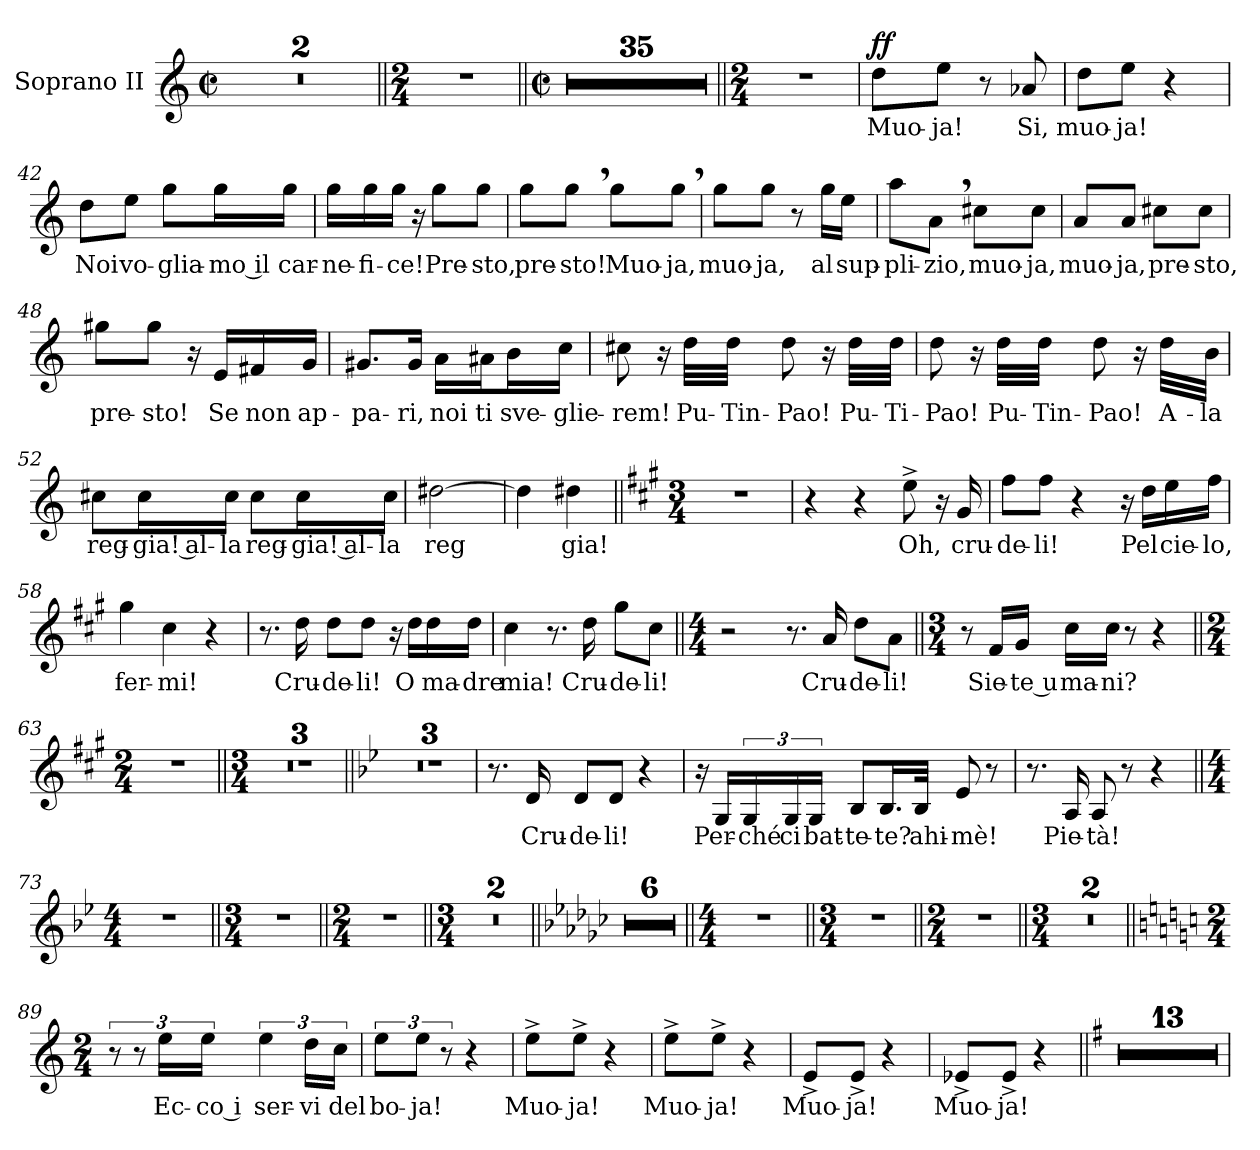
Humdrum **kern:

**kern	**text	**dynam
*part1	*part1	*part1
*staff1	*staff1	*staff1
*I"Soprano II	*	*
*I'S. II	*	*
*clefG2	*	*
*k[]	*	*
*M2/2	*	*
*met(c|)	*	*
=1	=1	=1
1r	.	.
=2	=2	=2
1r	.	.
=3||	=3||	=3||
*M2/4	*	*
2r	.	.
!!LO:LB:g=z
=4||	=4||	=4||
*M2/2	*	*
*met(c|)	*	*
1r	.	.
=5	=5	=5
1r	.	.
=6	=6	=6
1r	.	.
!!LO:LB:g=z
=7	=7	=7
1r	.	.
=8	=8	=8
1r	.	.
=9	=9	=9
1r	.	.
=10	=10	=10
1r	.	.
!!LO:PB:g=z
=11	=11	=11
1r	.	.
=12	=12	=12
1r	.	.
=13	=13	=13
1r	.	.
=14	=14	=14
1r	.	.
!!LO:LB:g=z
=15	=15	=15
1r	.	.
=16	=16	=16
1r	.	.
=17	=17	=17
1r	.	.
=18	=18	=18
1r	.	.
!!LO:LB:g=z
=19	=19	=19
1r	.	.
=20	=20	=20
1r	.	.
=21	=21	=21
1r	.	.
!!LO:PB:g=z
=22	=22	=22
1r	.	.
=23	=23	=23
1r	.	.
=24	=24	=24
1r	.	.
!!LO:LB:g=z
=25	=25	=25
1r	.	.
=26	=26	=26
1r	.	.
=27	=27	=27
1r	.	.
!!LO:LB:g=z
=28	=28	=28
1r	.	.
=29	=29	=29
1r	.	.
=30	=30	=30
1r	.	.
=31	=31	=31
1r	.	.
=32	=32	=32
1r	.	.
!!LO:LB:g=z
=33	=33	=33
1r	.	.
=34	=34	=34
1r	.	.
=35	=35	=35
1r	.	.
=36	=36	=36
1r	.	.
!!LO:PB:g=z
=37	=37	=37
1r	.	.
=38	=38	=38
1r	.	.
=39||	=39||	=39||
*M2/4	*	*
2r	.	.
!!LO:LB:g=z
=40	=40	=40
!	!LO:LY:b	!LO:DY:a
8dd\L	Muo-	ff
!	!LO:LY:b	!
8ee\J	-ja!	.
8r	.	.
!	!LO:LY:b	!
8a-X/	Si,	.
=41	=41	=41
!	!LO:LY:b	!
8dd\L	muo-	.
!	!LO:LY:b	!
8ee\J	-ja!	.
4r	.	.
=42	=42	=42
!	!LO:LY:b	!
8dd\L	Noi	.
!	!LO:LY:b	!
8ee\J	vo-	.
!	!LO:LY:b	!
8gg\L	-glia-	.
!	!LO:LY:b	!
16gg\L	-mo il	.
!	!LO:LY:b	!
16gg\JJ	car-	.
=43	=43	=43
!	!LO:LY:b	!
16gg\LL	-ne-	.
!	!LO:LY:b	!
16gg\	-fi-	.
!	!LO:LY:b	!
16gg\JJ	-ce!	.
16r	.	.
!	!LO:LY:b	!
8gg\L	Pre-	.
!	!LO:LY:b	!
8gg\J	-sto,	.
!!LO:PB:g=z
=44	=44	=44
!	!LO:LY:b	!
8gg\L	pre-	.
!	!LO:LY:b	!
8gg,\J	-sto!	.
!	!LO:LY:b	!
8gg\L	Muo-	.
!	!LO:LY:b	!
8gg,\J	-ja,	.
=45	=45	=45
!	!LO:LY:b	!
8gg\L	muo-	.
!	!LO:LY:b	!
8gg\J	-ja,	.
8r	.	.
!	!LO:LY:b	!
16gg\LL	al	.
!	!LO:LY:b	!
16ee\JJ	sup-	.
=46	=46	=46
!	!LO:LY:b	!
8aa\L	-pli-	.
!	!LO:LY:b	!
8a,\J	-zio,	.
!	!LO:LY:b	!
8cc#X\L	muo-	.
!	!LO:LY:b	!
8cc#\J	-ja,	.
!!LO:PB:g=z
=47	=47	=47
!	!LO:LY:b	!
8a/L	muo-	.
!	!LO:LY:b	!
8a/J	-ja,	.
!	!LO:LY:b	!
8cc#X\L	pre-	.
!	!LO:LY:b	!
8cc#\J	-sto,	.
=48	=48	=48
!	!LO:LY:b	!
8gg#X\L	pre-	.
!	!LO:LY:b	!
8gg#\J	-sto!	.
16r	.	.
!	!LO:LY:b	!
16e/LL	Se	.
!	!LO:LY:b	!
16f#X/	non	.
!	!LO:LY:b	!
16g/JJ	ap-	.
=49	=49	=49
!	!LO:LY:b	!
8.g#X/L	-pa-	.
!	!LO:LY:b	!
16g#/Jk	-ri,	.
!	!LO:LY:b	!
16a\LL	noi	.
!	!LO:LY:b	!
16a#X\J	ti	.
!	!LO:LY:b	!
16b\L	sve-	.
!	!LO:LY:b	!
16cc\JJ	-glie-	.
!!LO:PB:g=z
=50	=50	=50
!	!LO:LY:b	!
8cc#X\	-rem!	.
16r	.	.
!	!LO:LY:b	!
32dd\LLL	Pu-	.
!	!LO:LY:b	!
32dd\JJJ	-Tin-	.
!	!LO:LY:b	!
8dd\	-Pao!	.
16r	.	.
!	!LO:LY:b	!
32dd\LLL	Pu-	.
!	!LO:LY:b	!
32dd\JJJ	-Ti-	.
=51	=51	=51
!	!LO:LY:b	!
8dd\	-Pao!	.
16r	.	.
!	!LO:LY:b	!
32dd\LLL	Pu-	.
!	!LO:LY:b	!
32dd\JJJ	-Tin-	.
!	!LO:LY:b	!
8dd\	-Pao!	.
16r	.	.
!	!LO:LY:b	!
32dd\LLL	A-	.
!	!LO:LY:b	!
32b\JJJ	-la	.
=52	=52	=52
!	!LO:LY:b	!
8cc#X\L	reg-	.
!	!LO:LY:b	!
16cc#\L	-gia! al-	.
!	!LO:LY:b	!
16cc#\JJ	-la	.
!	!LO:LY:b	!
8cc#\L	reg-	.
!	!LO:LY:b	!
16cc#\L	-gia! al-	.
!	!LO:LY:b	!
16cc#\JJ	-la	.
=53	=53	=53
!	!LO:LY:b	!
[2dd#X\	reg	.
!!LO:PB:g=z
=54	=54	=54
4dd#\]	.	.
!	!LO:LY:b	!
4dd#X\	gia!	.
=55||	=55||	=55||
*k[f#c#g#]	*	*
*M3/4	*	*
2.r	.	.
=56	=56	=56
4r	.	.
4r	.	.
!	!LO:LY:b	!
8ee^\	Oh,	.
16r	.	.
!	!LO:LY:b	!
16g#/	cru-	.
!!LO:PB:g=z
=57	=57	=57
!	!LO:LY:b	!
8ff#\L	-de-	.
!	!LO:LY:b	!
8ff#\J	-li!	.
4r	.	.
16r	.	.
!	!LO:LY:b	!
16dd\LL	Pel	.
!	!LO:LY:b	!
16ee\	cie-	.
!	!LO:LY:b	!
16ff#\JJ	-lo,	.
=58	=58	=58
!	!LO:LY:b	!
4gg#\	fer-	.
!	!LO:LY:b	!
4cc#\	-mi!	.
4r	.	.
!!LO:PB:g=z
=59	=59	=59
8.r	.	.
!	!LO:LY:b	!
16dd\	Cru-	.
!	!LO:LY:b	!
8dd\L	-de-	.
!	!LO:LY:b	!
8dd\J	-li!	.
16r	.	.
!	!LO:LY:b	!
16dd\LL	O	.
!	!LO:LY:b	!
16dd\	ma-	.
!	!LO:LY:b	!
16dd\JJ	-dre	.
=60	=60	=60
!	!LO:LY:b	!
4cc#\	mia!	.
8.r	.	.
!	!LO:LY:b	!
16dd\	Cru-	.
!	!LO:LY:b	!
8gg#\L	-de-	.
!	!LO:LY:b	!
8cc#\J	-li!	.
!!LO:PB:g=z
=61||	=61||	=61||
*M4/4	*	*
2r	.	.
8.r	.	.
!	!LO:LY:b	!
16a/	Cru-	.
!	!LO:LY:b	!
8dd\L	-de-	.
!	!LO:LY:b	!
8a\J	-li!	.
!!LO:PB:g=z
=62||	=62||	=62||
*M3/4	*	*
8r	.	.
!	!LO:LY:b	!
16f#/LL	Sie-	.
!	!LO:LY:b	!
16g#/JJ	-te u	.
!	!LO:LY:b	!
16cc#\LL	-ma-	.
!	!LO:LY:b	!
16cc#\JJ	-ni?	.
8r	.	.
4r	.	.
=63||	=63||	=63||
*M2/4	*	*
2r	.	.
!!LO:LB:g=z
=64||	=64||	=64||
*M3/4	*	*
2.r	.	.
=65	=65	=65
2.r	.	.
!!LO:PB:g=z
=66	=66	=66
2.r	.	.
=67||	=67||	=67||
*k[b-e-]	*	*
2.r	.	.
=68	=68	=68
2.r	.	.
!!LO:LB:g=z
=69	=69	=69
2.r	.	.
=70	=70	=70
8.r	.	.
!	!LO:LY:b	!
16d/	Cru-	.
!	!LO:LY:b	!
8d/L	-de-	.
!	!LO:LY:b	!
8d/J	-li!	.
4r	.	.
!!LO:PB:g=z
=71	=71	=71
16r	.	.
!	!LO:LY:b	!
16G/LL	Per-	.
!	!LO:LY:b	!
24G/	-ché	.
!	!LO:LY:b	!
24G/	ci	.
!	!LO:LY:b	!
24G/JJ	bat-	.
!	!LO:LY:b	!
8B-/L	-te-	.
!	!LO:LY:b	!
16.B-/L	-te?	.
!	!LO:LY:b	!
32B-/JJk	ahi-	.
!	!LO:LY:b	!
8e-/	-mè!	.
8r	.	.
=72	=72	=72
8.r	.	.
!	!LO:LY:b	!
16A/	Pie-	.
!	!LO:LY:b	!
8A/	-tà!	.
8r	.	.
4r	.	.
!!LO:LB:g=z
=73||	=73||	=73||
*M4/4	*	*
1r	.	.
=74||	=74||	=74||
*M3/4	*	*
2.r	.	.
=75||	=75||	=75||
*M2/4	*	*
2r	.	.
!!LO:PB:g=z
=76||	=76||	=76||
*M3/4	*	*
2.r	.	.
=77	=77	=77
2.r	.	.
!!LO:LB:g=z
=78||	=78||	=78||
*k[b-e-a-d-g-c-]	*	*
2.r	.	.
=79	=79	=79
2.r	.	.
=80	=80	=80
2.r	.	.
!!LO:LB:g=z
=81	=81	=81
2.r	.	.
=82	=82	=82
2.r	.	.
!!LO:PB:g=z
=83	=83	=83
2.r	.	.
!!LO:LB:g=z
=84||	=84||	=84||
*M4/4	*	*
1r	.	.
=85||	=85||	=85||
*M3/4	*	*
2.r	.	.
!!LO:LB:g=z
=86||	=86||	=86||
*M2/4	*	*
2r	.	.
=87||	=87||	=87||
*M3/4	*	*
2.r	.	.
!!LO:PB:g=z
=88	=88	=88
2.r	.	.
=89||	=89||	=89||
*k[]	*	*
*M2/4	*	*
12r	.	.
12r	.	.
!	!LO:LY:b	!
24ee\LL	Ec-	.
!	!LO:LY:b	!
24ee\JJ	-co i	.
!	!LO:LY:b	!
6ee\	ser-	.
!	!LO:LY:b	!
24dd\LL	-vi	.
!	!LO:LY:b	!
24cc\JJ	del	.
=90	=90	=90
!	!LO:LY:b	!
12ee\L	bo-	.
!	!LO:LY:b	!
12ee\J	-ja!	.
12r	.	.
4r	.	.
!!LO:PB:g=z
=91	=91	=91
!	!LO:LY:b	!
8ee^\L	Muo-	.
!	!LO:LY:b	!
8ee^\J	-ja!	.
4r	.	.
=92	=92	=92
!	!LO:LY:b	!
8ee^\L	Muo-	.
!	!LO:LY:b	!
8ee^\J	-ja!	.
4r	.	.
=93	=93	=93
!	!LO:LY:b	!
8e^/L	Muo-	.
!	!LO:LY:b	!
8e^/J	-ja!	.
4r	.	.
=94	=94	=94
!	!LO:LY:b	!
8e-X^/L	Muo-	.
!	!LO:LY:b	!
8e-^/J	-ja!	.
4r	.	.
!!LO:LB:g=z
=95||	=95||	=95||
*k[f#]	*	*
2r	.	.
=96	=96	=96
2r	.	.
=97	=97	=97
2r	.	.
=98	=98	=98
2r	.	.
=99	=99	=99
2r	.	.
!!LO:PB:g=z
=100	=100	=100
2r	.	.
=101	=101	=101
2r	.	.
=102	=102	=102
2r	.	.
=103	=103	=103
2r	.	.
=104	=104	=104
2r	.	.
=105	=105	=105
2r	.	.
=106	=106	=106
2r	.	.
!!LO:LB:g=z
=107	=107	=107
2r	.	.
=	=	=
*-	*-	*-
